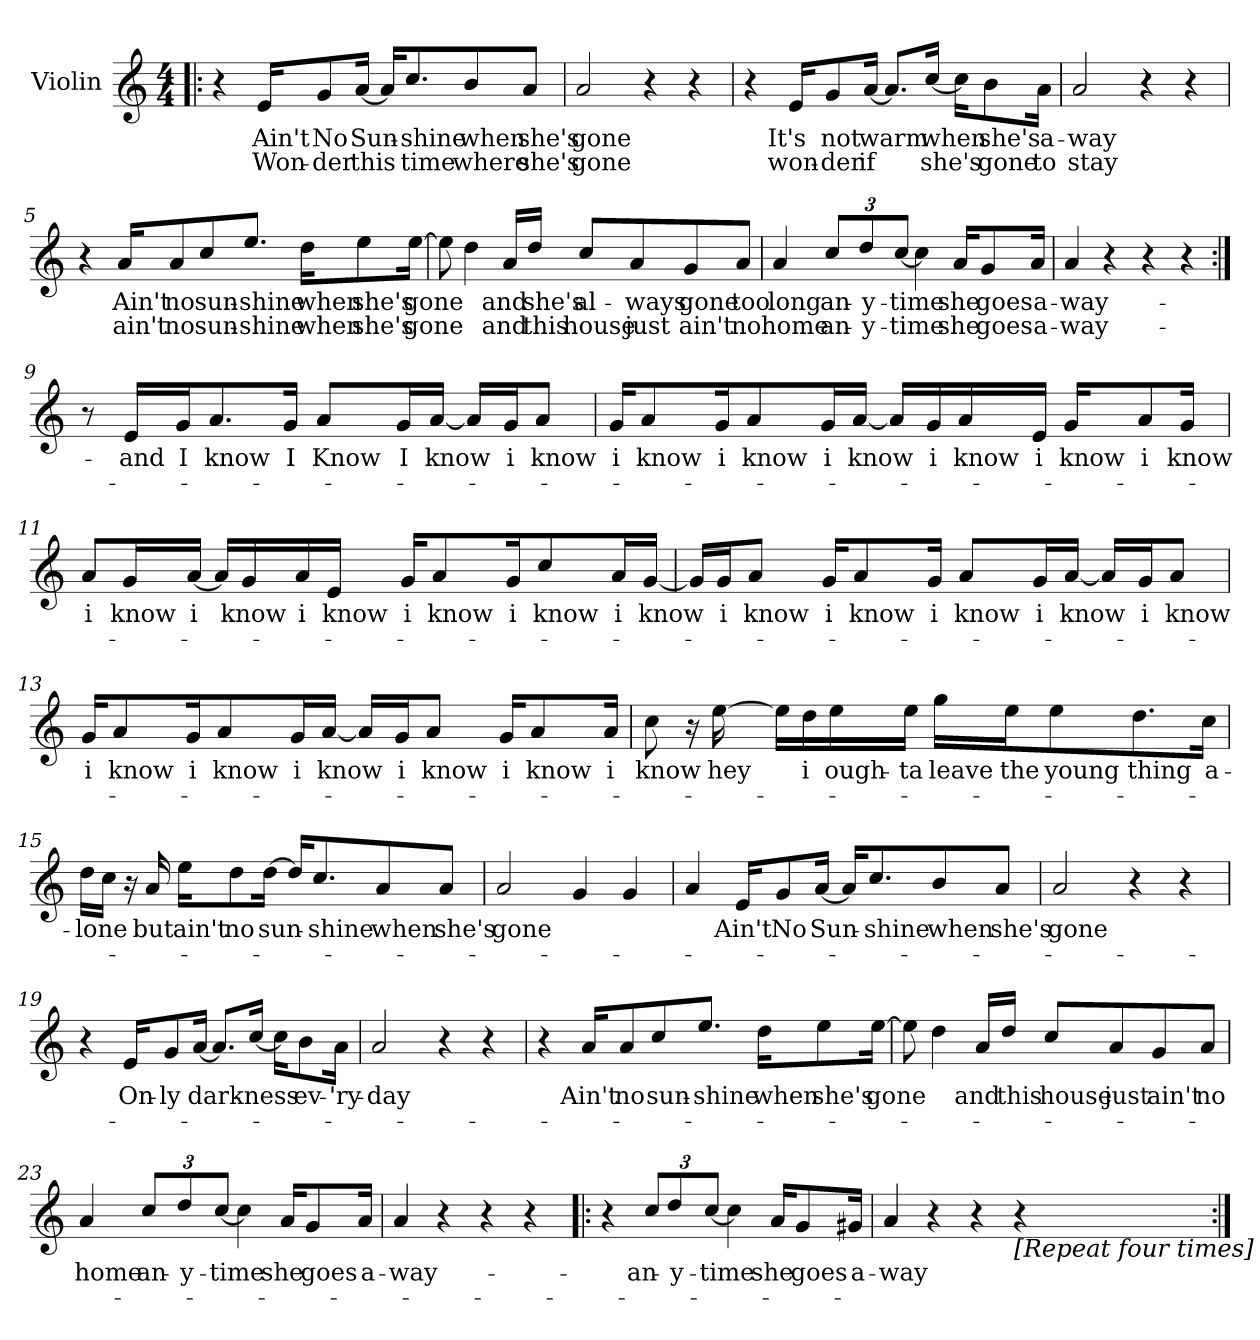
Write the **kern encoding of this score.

**kern	**text	**text
*part1	*part1	*part1
*staff1	*staff1	*staff1
*I"Violin	*	*
*I'Vln	*	*
*clefG2	*	*
*k[]	*	*
*C:	*	*
*M4/4	*	*
=1!|:	=1!|:	=1!|:
4r	.	.
16e/L	Ain't	Won-
8g/	No	-der
[16a/J	Sun-	this
16a/L]	.	.
8.cc/	-shine	time
8b/	when	where
8a/J	she's	she's
=2	=2	=2
2a/	gone	gone
4r	.	.
4r	.	.
=3	=3	=3
4r	.	.
16e/L	It's	won-
8g/	not	-der
[16a/J	warm	if
8.a/L]	.	.
[16cc/J	when	she's
16cc\L]	.	.
8b\	she's	gone
16a\J	a-	to
=4	=4	=4
2a/	-way	stay
4r	.	.
4r	.	.
!!LO:LB:g=z
=5	=5	=5
4r	.	.
16a/L	Ain't	ain't
8a/	no	no
8cc/	sun-	sun-
8.ee/J	-shine	-shine
16dd\L	when	when
8ee\	she's	she's
[16ee\J	gone	gone
=6	=6	=6
8ee\]	.	.
4dd\	.	.
16a/L	and	and
16dd/J	she's	this
8cc/L	al-	house
8a/	-ways	just
8g/	gone	ain't
8a/J	too	no
=7	=7	=7
4a/	long	home
*Xbrackettup	*	*
12cc/L	an-	an-
12dd/	-y-	-y-
[12cc/J	-time	-time
4cc\]	.	.
16a/L	she	she
8g/	goes	goes
16a/J	a-	a-
=8	=8	=8
4a/	-way-	-way-
4r	.	.
4r	.	.
4r	.	.
!!LO:LB:g=z
=9:|!	=9:|!	=9:|!
8r	.	.
16e/L	and	.
16g/	I	.
8.a/	know	.
16g/J	I	.
8a/L	Know	.
16g/	I	.
[16a/J	know	.
16a/L]	.	.
16g/	i	.
8a/J	know	.
=10	=10	=10
16g/L	i	.
8a/	know	.
16g/	i	.
8a/	know	.
16g/	i	.
[16a/J	know	.
16a/L]	.	.
16g/	i	.
16a/	know	.
16e/J	i	.
16g/L	know	.
8a/	i	.
16g/J	know	.
!!LO:LB:g=z
=11	=11	=11
8a/L	i	.
16g/	know	.
[16a/J	i	.
16a/L]	.	.
16g/	know	.
16a/	i	.
16e/J	know	.
16g/L	i	.
8a/	know	.
16g/	i	.
8cc/	know	.
16a/	i	.
[16g/J	know	.
=12	=12	=12
16g/L]	.	.
16g/	i	.
8a/J	know	.
16g/L	i	.
8a/	know	.
16g/J	i	.
8a/L	know	.
16g/	i	.
[16a/J	know	.
16a/L]	.	.
16g/	i	.
8a/J	know	.
!!LO:LB:g=z
=13	=13	=13
16g/L	i	.
8a/	know	.
16g/	i	.
8a/	know	.
16g/	i	.
[16a/J	know	.
16a/L]	.	.
16g/	i	.
8a/J	know	.
16g/L	i	.
8a/	know	.
16a/J	i	.
=14	=14	=14
8cc\	know	.
16r	.	.
[16ee\	hey	.
16ee\L]	.	.
16dd\	i	.
16ee\	ough-	.
16ee\J	-ta	.
16gg\L	leave	.
16ee\	the	.
8ee\	young	.
8.dd\	thing	.
16cc\J	a-	.
!!LO:LB:g=z
=15	=15	=15
16dd\L	lone	.
16cc\J	.	.
16r	.	.
16a/	but	.
16ee\L	ain't	.
8dd\	no	.
[16dd\J	sun-	.
16dd/L]	.	.
8.cc/	-shine	.
8a/	when	.
8a/J	she's	.
=16	=16	=16
2a/	gone	.
4g/	.	.
4g/	.	.
!!LO:LB:g=z
=17	=17	=17
4a/	.	.
16e/L	Ain't	.
8g/	No	.
[16a/J	Sun-	.
16a/L]	.	.
8.cc/	-shine	.
8b/	when	.
8a/J	she's	.
=18	=18	=18
2a/	gone	.
4r	.	.
4r	.	.
=19	=19	=19
4r	.	.
16e/L	On-	.
8g/	-ly	.
[16a/J	dark-	.
8.a/L]	.	.
[16cc/J	-ness	.
16cc\L]	.	.
8b\	ev-	.
16a\J	-'ry-	.
=20	=20	=20
2a/	-day	.
4r	.	.
4r	.	.
!!LO:LB:g=z
=21	=21	=21
4r	.	.
16a/L	Ain't	.
8a/	no	.
8cc/	sun-	.
8.ee/J	-shine	.
16dd\L	when	.
8ee\	she's	.
[16ee\J	gone	.
=22	=22	=22
8ee\]	.	.
4dd\	.	.
16a/L	and	.
16dd/J	this	.
8cc/L	house	.
8a/	just	.
8g/	ain't	.
8a/J	no	.
=23	=23	=23
4a/	home	.
12cc/L	an-	.
12dd/	-y-	.
[12cc/J	-time	.
4cc\]	.	.
16a/L	she	.
8g/	goes	.
16a/J	a-	.
=24	=24	=24
4a/	-way-	.
4r	.	.
4r	.	.
4r	.	.
!!LO:LB:g=z
=25!|:	=25!|:	=25!|:
4r	.	.
12cc/L	an-	.
12dd/	-y-	.
[12cc/J	-time	.
4cc\]	.	.
16a/L	she	.
8g/	goes	.
16g#X/J	a-	.
=26	=26	=26
4a/	-way-	.
4r	.	.
4r	.	.
!LO:TX:b:t=[Repeat four times]	!	!
4r	.	.
=:|!	=:|!	=:|!
*-	*-	*-
